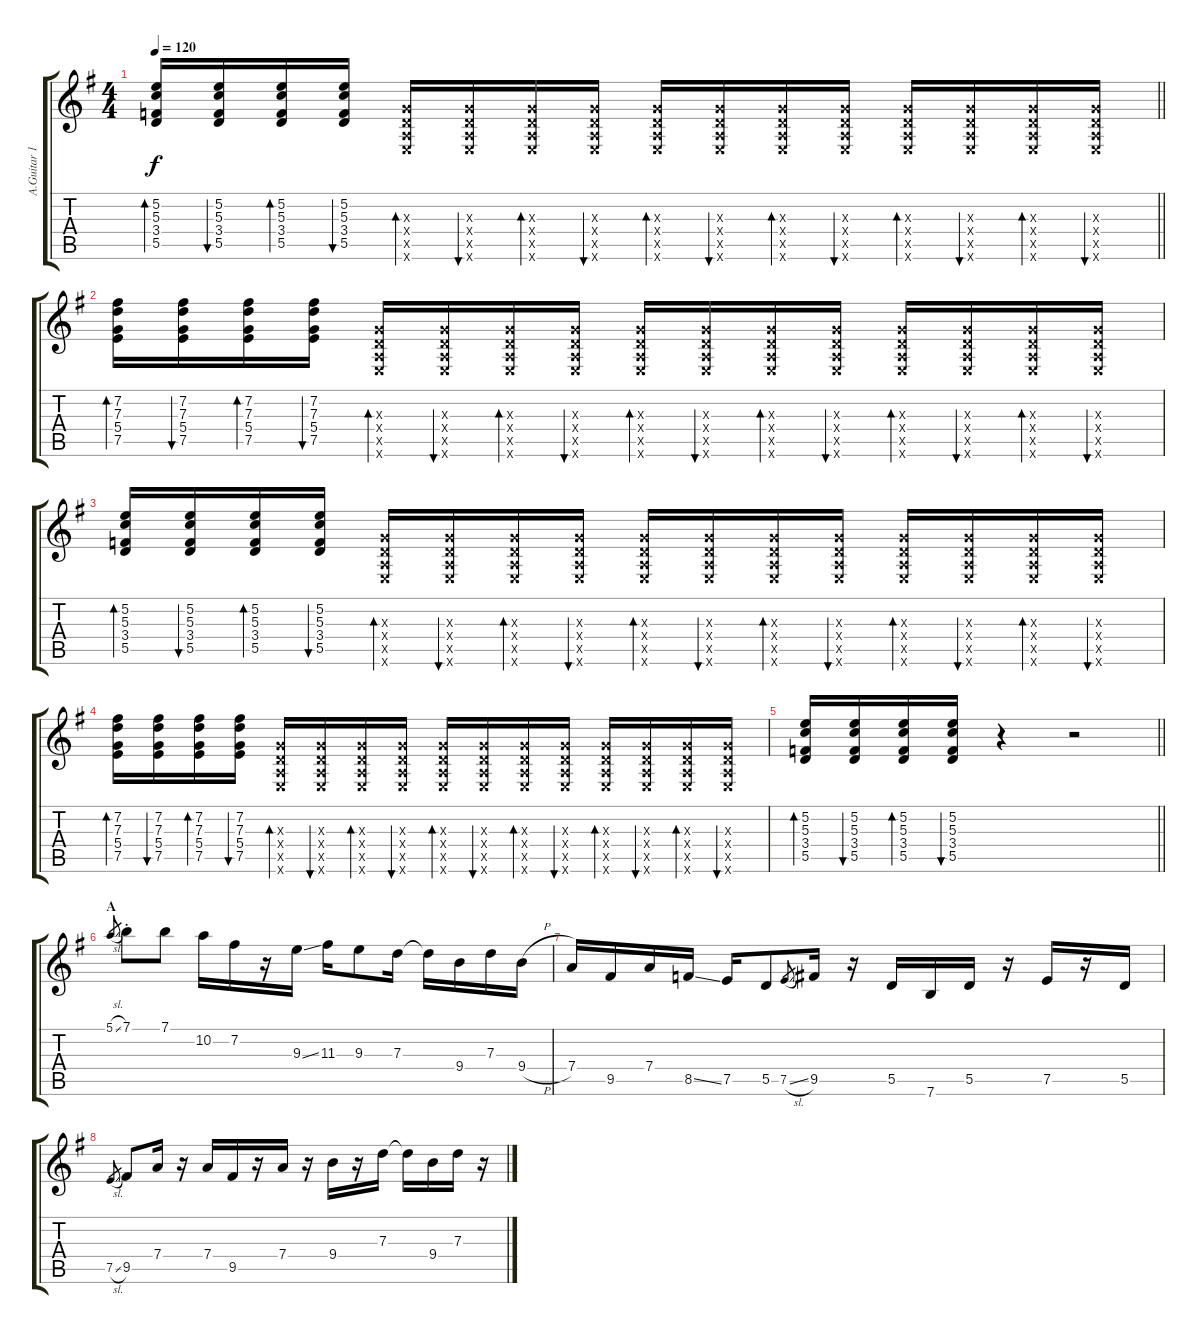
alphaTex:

\track ("A.Guitar 1" "A.Guitar 1") {instrument acousticguitarsteel}
\staff {score tabs}
\tuning (E4 B3 G3 D3 A2 E2) {hide}
\ts (4 4)
\tempo 120
\clef g2
\barLineRight lightlight
\ks g
(5.2 5.3 3.4 5.5).16{bd 30 dy f} (5.2 5.3 3.4 5.5).16{bu 30} (5.2 5.3 3.4 5.5).16{bd 30} (5.2 5.3 3.4 5.5).16{bu 30} (0.3{x} 0.4{x} 0.5{x} 0.6{x}).16{bd 30} (0.3{x} 0.4{x} 0.5{x} 0.6{x}).16{bu 30} (0.3{x} 0.4{x} 0.5{x} 0.6{x}).16{bd 30} (0.3{x} 0.4{x} 0.5{x} 0.6{x}).16{bu 30} (0.3{x} 0.4{x} 0.5{x} 0.6{x}).16{bd 30} (0.3{x} 0.4{x} 0.5{x} 0.6{x}).16{bu 30} (0.3{x} 0.4{x} 0.5{x} 0.6{x}).16{bd 30} (0.3{x} 0.4{x} 0.5{x} 0.6{x}).16{bu 30} (0.3{x} 0.4{x} 0.5{x} 0.6{x}).16{bd 30} (0.3{x} 0.4{x} 0.5{x} 0.6{x}).16{bu 30} (0.3{x} 0.4{x} 0.5{x} 0.6{x}).16{bd 30} (0.3{x} 0.4{x} 0.5{x} 0.6{x}).16{bu 30} |
(7.2 7.3 5.4 7.5).16{bd 30} (7.2 7.3 5.4 7.5).16{bu 30} (7.2 7.3 5.4 7.5).16{bd 30} (7.2 7.3 5.4 7.5).16{bu 30} (0.3{x} 0.4{x} 0.5{x} 0.6{x}).16{bd 30} (0.3{x} 0.4{x} 0.5{x} 0.6{x}).16{bu 30} (0.3{x} 0.4{x} 0.5{x} 0.6{x}).16{bd 30} (0.3{x} 0.4{x} 0.5{x} 0.6{x}).16{bu 30} (0.3{x} 0.4{x} 0.5{x} 0.6{x}).16{bd 30} (0.3{x} 0.4{x} 0.5{x} 0.6{x}).16{bu 30} (0.3{x} 0.4{x} 0.5{x} 0.6{x}).16{bd 30} (0.3{x} 0.4{x} 0.5{x} 0.6{x}).16{bu 30} (0.3{x} 0.4{x} 0.5{x} 0.6{x}).16{bd 30} (0.3{x} 0.4{x} 0.5{x} 0.6{x}).16{bu 30} (0.3{x} 0.4{x} 0.5{x} 0.6{x}).16{bd 30} (0.3{x} 0.4{x} 0.5{x} 0.6{x}).16{bu 30} |
(5.2 5.3 3.4 5.5).16{bd 30} (5.2 5.3 3.4 5.5).16{bu 30} (5.2 5.3 3.4 5.5).16{bd 30} (5.2 5.3 3.4 5.5).16{bu 30} (0.3{x} 0.4{x} 0.5{x} 0.6{x}).16{bd 30} (0.3{x} 0.4{x} 0.5{x} 0.6{x}).16{bu 30} (0.3{x} 0.4{x} 0.5{x} 0.6{x}).16{bd 30} (0.3{x} 0.4{x} 0.5{x} 0.6{x}).16{bu 30} (0.3{x} 0.4{x} 0.5{x} 0.6{x}).16{bd 30} (0.3{x} 0.4{x} 0.5{x} 0.6{x}).16{bu 30} (0.3{x} 0.4{x} 0.5{x} 0.6{x}).16{bd 30} (0.3{x} 0.4{x} 0.5{x} 0.6{x}).16{bu 30} (0.3{x} 0.4{x} 0.5{x} 0.6{x}).16{bd 30} (0.3{x} 0.4{x} 0.5{x} 0.6{x}).16{bu 30} (0.3{x} 0.4{x} 0.5{x} 0.6{x}).16{bd 30} (0.3{x} 0.4{x} 0.5{x} 0.6{x}).16{bu 30} |
(7.2 7.3 5.4 7.5).16{bd 30} (7.2 7.3 5.4 7.5).16{bu 30} (7.2 7.3 5.4 7.5).16{bd 30} (7.2 7.3 5.4 7.5).16{bu 30} (0.3{x} 0.4{x} 0.5{x} 0.6{x}).16{bd 30} (0.3{x} 0.4{x} 0.5{x} 0.6{x}).16{bu 30} (0.3{x} 0.4{x} 0.5{x} 0.6{x}).16{bd 30} (0.3{x} 0.4{x} 0.5{x} 0.6{x}).16{bu 30} (0.3{x} 0.4{x} 0.5{x} 0.6{x}).16{bd 30} (0.3{x} 0.4{x} 0.5{x} 0.6{x}).16{bu 30} (0.3{x} 0.4{x} 0.5{x} 0.6{x}).16{bd 30} (0.3{x} 0.4{x} 0.5{x} 0.6{x}).16{bu 30} (0.3{x} 0.4{x} 0.5{x} 0.6{x}).16{bd 30} (0.3{x} 0.4{x} 0.5{x} 0.6{x}).16{bu 30} (0.3{x} 0.4{x} 0.5{x} 0.6{x}).16{bd 30} (0.3{x} 0.4{x} 0.5{x} 0.6{x}).16{bu 30} |
\barLineRight lightlight
(5.2 5.3 3.4 5.5).16{bd 30} (5.2 5.3 3.4 5.5).16{bu 30} (5.2 5.3 3.4 5.5).16{bd 30} (5.2 5.3 3.4 5.5).16{bu 30} r.4 r.2 |
\section ("" "A")
5.1{sl}.8{gr} 7.1{st}.8 7.1.8 10.2.16 7.2.16 r.16 9.3{ss}.16 11.3.16 9.3.8 7.3.16 7.3{t}.16 9.4.16 7.3.16 9.4{h}.16 |
7.4.16 9.5.16 7.4.16 8.5{ss}.16 7.5.16 5.5.8 7.5{sl}.8{gr} 9.5.16 r.16 5.5.16 7.6.16 5.5.16 r.16 7.5.16 r.16 5.5.16 |
7.5{sl}.8{gr} 9.5.8 7.4.16 r.16 7.4.16 9.5.16 r.16 7.4.16 r.16 9.4.16 r.16 7.3.16 7.3{t}.16 9.4.16 7.3.16 r.16
